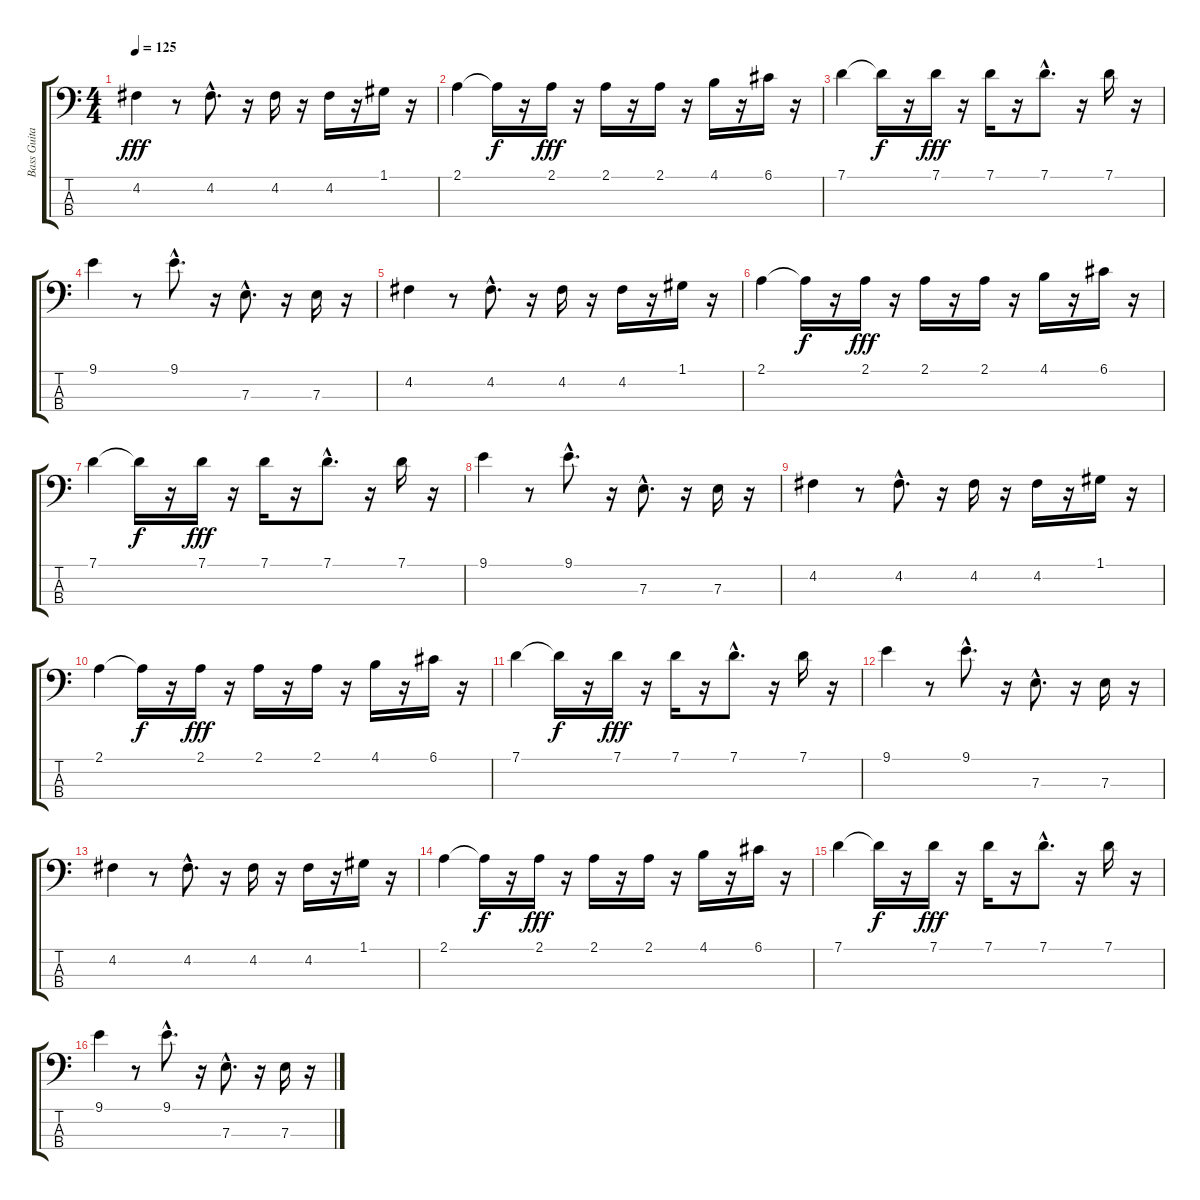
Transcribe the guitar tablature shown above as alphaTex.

\track ("Bass Guitar     " "Bass Guita") {instrument fretlessbass}
\staff {score tabs}
\tuning (G2 D2 A1 E1) {hide}
\ts (4 4)
\tempo 125
\clef f4
\ks c
4.2.4{dy fff} r.8 4.2{hac}.8{d} r.16 4.2.16 r.16 4.2.16 r.16 1.1.16 r.16 |
2.1.4 2.1{t}.16{dy f} r.16 2.1.16{dy fff} r.16 2.1.16 r.16 2.1.16 r.16 4.1.16 r.16 6.1.16 r.16 |
7.1.4 7.1{t}.16{dy f} r.16 7.1.16{dy fff} r.16 7.1.16 r.16 7.1{hac}.8{d} r.16 7.1.16 r.16 |
9.1.4 r.8 9.1{hac}.8{d} r.16 7.3{hac}.8{d} r.16 7.3.16 r.16 |
4.2.4 r.8 4.2{hac}.8{d} r.16 4.2.16 r.16 4.2.16 r.16 1.1.16 r.16 |
2.1.4 2.1{t}.16{dy f} r.16 2.1.16{dy fff} r.16 2.1.16 r.16 2.1.16 r.16 4.1.16 r.16 6.1.16 r.16 |
7.1.4 7.1{t}.16{dy f} r.16 7.1.16{dy fff} r.16 7.1.16 r.16 7.1{hac}.8{d} r.16 7.1.16 r.16 |
9.1.4 r.8 9.1{hac}.8{d} r.16 7.3{hac}.8{d} r.16 7.3.16 r.16 |
4.2.4 r.8 4.2{hac}.8{d} r.16 4.2.16 r.16 4.2.16 r.16 1.1.16 r.16 |
2.1.4 2.1{t}.16{dy f} r.16 2.1.16{dy fff} r.16 2.1.16 r.16 2.1.16 r.16 4.1.16 r.16 6.1.16 r.16 |
7.1.4 7.1{t}.16{dy f} r.16 7.1.16{dy fff} r.16 7.1.16 r.16 7.1{hac}.8{d} r.16 7.1.16 r.16 |
9.1.4 r.8 9.1{hac}.8{d} r.16 7.3{hac}.8{d} r.16 7.3.16 r.16 |
4.2.4 r.8 4.2{hac}.8{d} r.16 4.2.16 r.16 4.2.16 r.16 1.1.16 r.16 |
2.1.4 2.1{t}.16{dy f} r.16 2.1.16{dy fff} r.16 2.1.16 r.16 2.1.16 r.16 4.1.16 r.16 6.1.16 r.16 |
7.1.4 7.1{t}.16{dy f} r.16 7.1.16{dy fff} r.16 7.1.16 r.16 7.1{hac}.8{d} r.16 7.1.16 r.16 |
9.1.4 r.8 9.1{hac}.8{d} r.16 7.3{hac}.8{d} r.16 7.3.16 r.16
